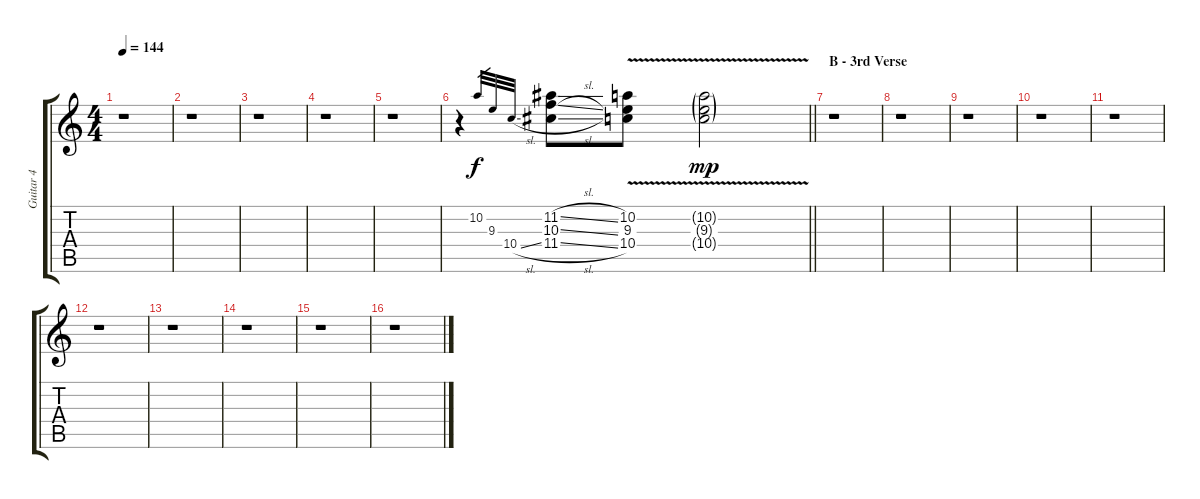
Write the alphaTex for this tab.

\track ("Guitar 4" "Guitar 4") {instrument electricguitarjazz}
\staff {score tabs}
\tuning (E4 B3 G3 D3 A2 E2) {hide}
\ts (4 4)
\tempo 144
\clef g2
\ks c
r.1{dy mp} |
r.1 |
r.1 |
r.1 |
r.1 |
\barLineRight lightlight
r.4 10.2.32{gr dy f} 9.3.32{gr} 10.4{sl}.32{gr} (11.2{sl} 10.3{sl} 11.4{sl}).8 (10.2{v} 9.3{v} 10.4{v}).8 (10.2{v g} 9.3{v g} 10.4{v g}).2{dy mp} |
\section ("" "B - 3rd Verse")
r.1 |
r.1 |
r.1 |
r.1 |
r.1 |
r.1 |
r.1 |
r.1 |
r.1 |
r.1
